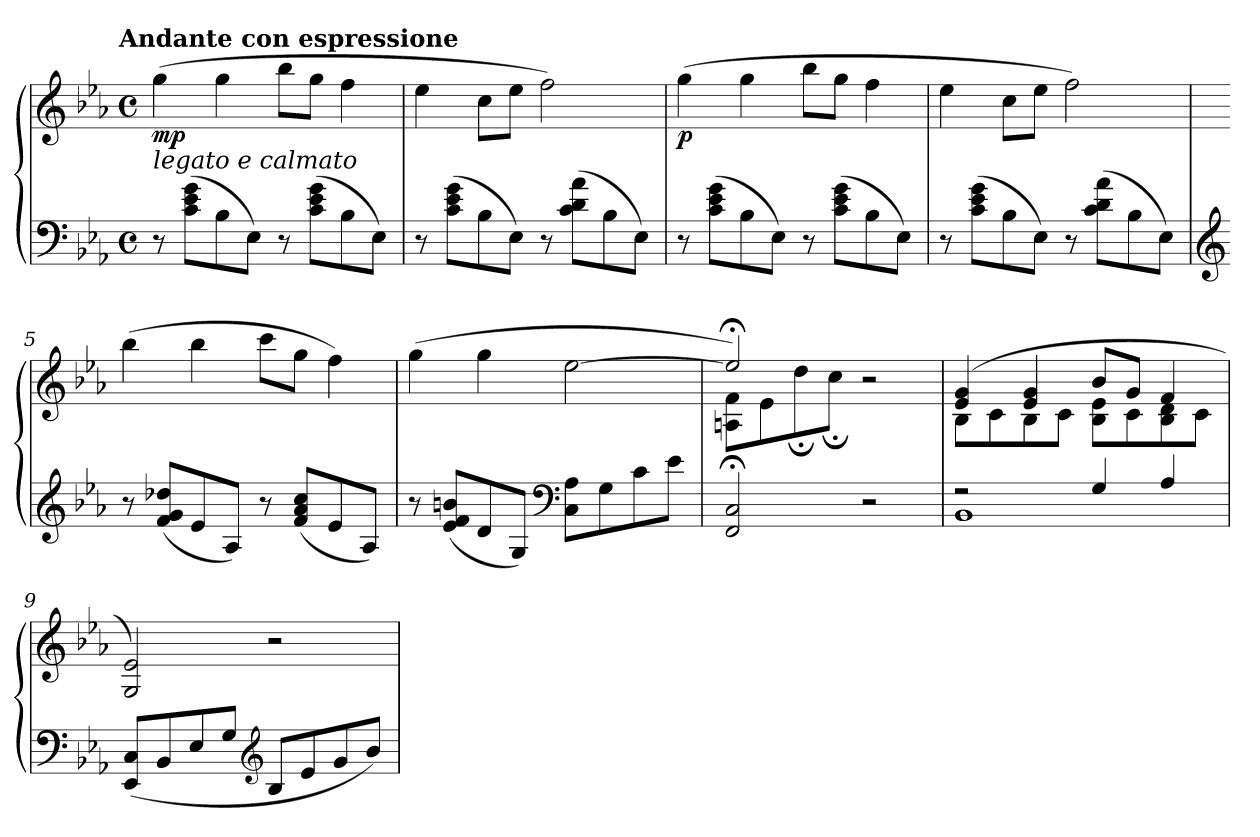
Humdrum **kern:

**kern	**kern	**dynam
*part1	*part1	*part1
*staff2	*staff1	*staff1/2
*clefF4	*clefG2	*
*k[b-e-a-]	*k[b-e-a-]	*
!!LO:TX:omd:t=Andante con espressione
*M4/4	*M4/4	*
*met(c)	*met(c)	*
*MM92	*MM92	*
=1	=1	=1
!	!LO:TX:b:i:t=legato e calmato	!
!	!	!LO:DY:b
8r	(>4gg\	mp
(>8c\ 8e-\ 8g\L	.	.
8B-\	4gg\	.
8E-\J)	.	.
8r	8bb-\L	.
(>8c\ 8e-\ 8g\L	8gg\J	.
8B-\	4ff\	.
8E-\J)	.	.
=2	=2	=2
8r	4ee-\	.
(>8c\ 8e-\ 8g\L	.	.
8B-\	8cc\L	.
8E-\J)	8ee-\J	.
8r	2ff\)	.
(>8c\ 8d\ 8a-\L	.	.
8B-\	.	.
8E-\J)	.	.
=3	=3	=3
!	!	!LO:DY:b
8r	(>4gg\	p
(>8c\ 8e-\ 8g\L	.	.
8B-\	4gg\	.
8E-\J)	.	.
8r	8bb-\L	.
(>8c\ 8e-\ 8g\L	8gg\J	.
8B-\	4ff\	.
8E-\J)	.	.
=4	=4	=4
8r	4ee-\	.
(>8c\ 8e-\ 8g\L	.	.
8B-\	8cc\L	.
8E-\J)	8ee-\J	.
8r	2ff\)	.
(>8c\ 8d\ 8a-\L	.	.
8B-\	.	.
8E-\J)	.	.
=5	=5	=5
*clefG2	*	*
8r	(>4bb-\	.
(<8f/ 8g/ 8dd-X/L	.	.
8e-/	4bb-\	.
8A-/J)	.	.
8r	8ccc\L	.
(<8f/ 8a-/ 8cc/L	8gg\J	.
8e-/	4ff\)	.
8A-/J)	.	.
=6	=6	=6
8r	(>4gg\	.
(<8e-/ 8f/ 8bn/L	.	.
8d/	4gg\	.
8G/J)	.	.
*clefF4	*	*
(>8C\ 8A-\L	[2ee-\	.
8G\	.	.
8c\	.	.
8e-\J	.	.
=7	=7	=7
*	*^	*
2FF;</ 2C;</	2ee-;</])	8An\ 8f\L	.
.	.	8e-\	.
.	.	8dd;\	.
.	.	8cc;\J)	.
2r	2ryy	2r	.
=8	=8	=8	=8
*^	*	*	*
1BB-	2rF	(>4e-/ 4g/	8B-\L	.
.	.	.	8c\	.
.	.	4e-/ 4g/	8B-\	.
.	.	.	8c\J	.
.	4G/	8b-/L	8B-\ 8e-\L	.
.	.	8g/J	8c\	.
.	4A-/	4f/	8B-\ 8d\	.
.	.	.	8c\J	.
*v	*v	*	*	*
*	*v	*v	*
=9	=9	=9
(<8EE-/ 8C/L	2G/ 2e-/)	.
8BB-/	.	.
8E-/	.	.
8G/J	.	.
*clefG2	*	*
8B-/L	2r	.
8e-/	.	.
8g/	.	.
8b-/J)	.	.
=	=	=
*-	*-	*-
